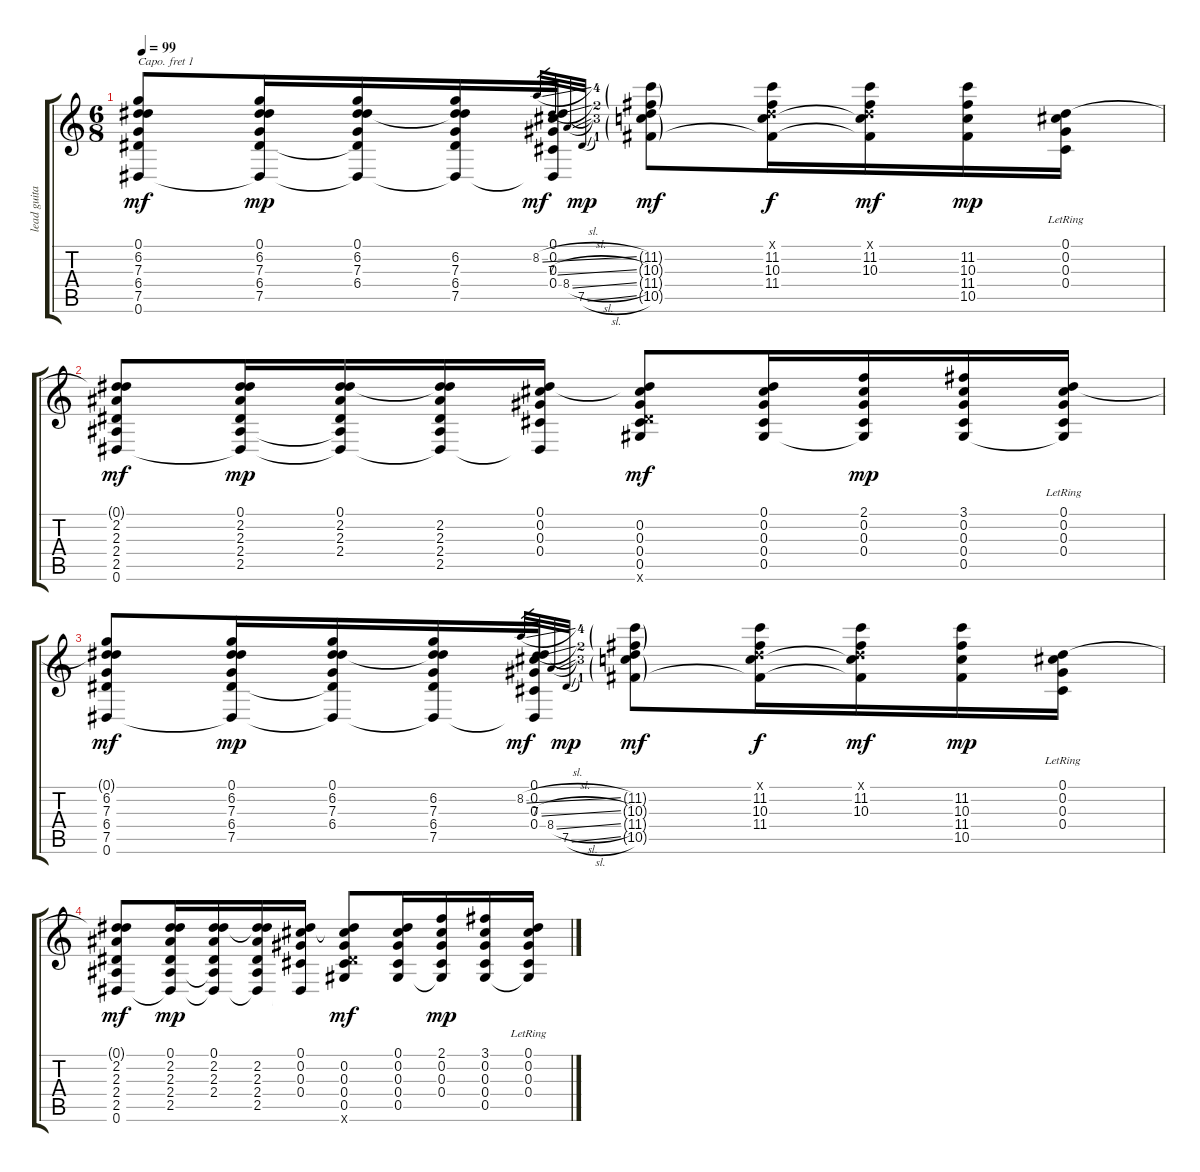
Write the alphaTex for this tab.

\track ("lead guitar" "lead guita") {instrument electricguitarclean}
\staff {score tabs}
\capo 1
\tuning (D4 C4 G3 C3 G2 D2) {hide}
\ts (6 8)
\tempo 99
\clef g2
\ks c
(0.1{t} 6.2 7.3 6.4 7.5 0.6).8{dy mf} (0.1 6.2 7.3 6.4 7.5 0.6{t}).16{dy mp} (0.1 6.2 7.3 6.4 7.5{t} 0.6{t}).16 (0.1{t} 6.2 7.3 6.4 7.5 0.6{t}).16 (0.1 0.2 0.3 0.4 0.6{t}).16 8.2{sl}.32{gr dy mf} 7.3{sl}.32{gr} 8.4{sl}.32{gr} 7.5{sl}.32{gr dy mp} (0.1{t} 11.2{g lf 5} 10.3{g lf 3} 11.4{g lf 4} 10.5{g lf 2}).8{dy mf} (0.1{x} 11.2 10.3 11.4 10.5{t}).16{dy f} (0.1{x} 11.2 10.3 11.4{t} 10.5{t}).16{dy mf} (11.2 10.3 11.4 10.5).16{dy mp} (0.1{lr} 0.2 0.3 0.4).16 |
(0.1{t} 2.2 2.3 2.4 2.5 0.6).8{dy mf} (0.1 2.2 2.3 2.4 2.5 0.6{t}).16{dy mp} (0.1 2.2 2.3 2.4 2.5{t} 0.6{t}).16 (0.1{t} 2.2 2.3 2.4 2.5 0.6{t}).16 (0.1 0.2 0.3 0.4 0.6{t}).16 (0.1{t} 0.2 0.3 0.4 0.5 12.6{x}).8{dy mf} (0.1 0.2 0.3 0.4 0.5).16 (2.1 0.2 0.3 0.4 0.5{t}).16{dy mp} (3.1 0.2 0.3 0.4 0.5).16 (0.1{lr} 0.2 0.3 0.4 0.5{t}).16 |
(0.1{t} 6.2 7.3 6.4 7.5 0.6).8{dy mf} (0.1 6.2 7.3 6.4 7.5 0.6{t}).16{dy mp} (0.1 6.2 7.3 6.4 7.5{t} 0.6{t}).16 (0.1{t} 6.2 7.3 6.4 7.5 0.6{t}).16 (0.1 0.2 0.3 0.4 0.6{t}).16 8.2{sl}.32{gr dy mf} 7.3{sl}.32{gr} 8.4{sl}.32{gr} 7.5{sl}.32{gr dy mp} (0.1{t} 11.2{g lf 5} 10.3{g lf 3} 11.4{g lf 4} 10.5{g lf 2}).8{dy mf} (0.1{x} 11.2 10.3 11.4 10.5{t}).16{dy f} (0.1{x} 11.2 10.3 11.4{t} 10.5{t}).16{dy mf} (11.2 10.3 11.4 10.5).16{dy mp} (0.1{lr} 0.2 0.3 0.4).16 |
(0.1{t} 2.2 2.3 2.4 2.5 0.6).8{dy mf} (0.1 2.2 2.3 2.4 2.5 0.6{t}).16{dy mp} (0.1 2.2 2.3 2.4 2.5{t} 0.6{t}).16 (0.1{t} 2.2 2.3 2.4 2.5 0.6{t}).16 (0.1 0.2 0.3 0.4 0.6{t}).16 (0.1{t} 0.2 0.3 0.4 0.5 12.6{x}).8{dy mf} (0.1 0.2 0.3 0.4 0.5).16 (2.1 0.2 0.3 0.4 0.5{t}).16{dy mp} (3.1 0.2 0.3 0.4 0.5).16 (0.1{lr} 0.2 0.3 0.4 0.5{t}).16
